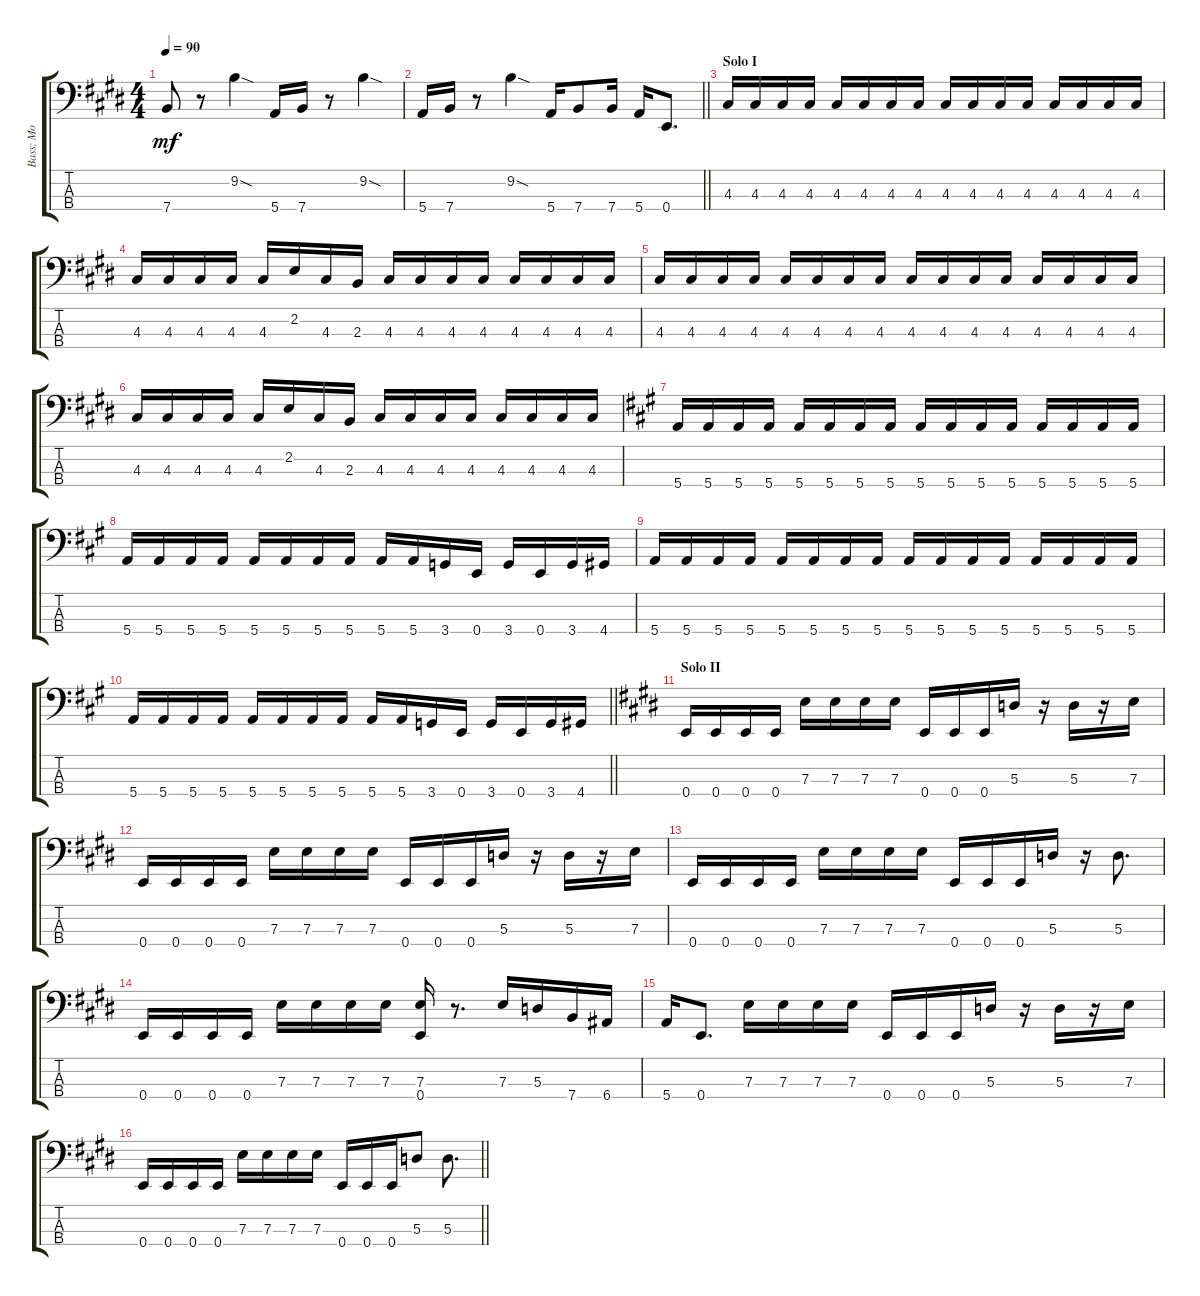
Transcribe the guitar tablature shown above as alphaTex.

\track ("Bass: Mo" "Bass: Mo") {instrument electricbassfinger}
\staff {score tabs}
\tuning (G2 D2 A1 E1) {hide}
\ts (4 4)
\tempo 90
\clef f4
\ks e
7.4.8{dy mf} r.8 9.2{sod}.4 5.4.16 7.4.16 r.8 9.2{sod}.4 |
\barLineRight lightlight
5.4.16 7.4.16 r.8 9.2{sod}.4 5.4.16 7.4.8 7.4.16 5.4.16 0.4.8{d} |
\section ("" "Solo I")
4.3.16 4.3.16 4.3.16 4.3.16 4.3.16 4.3.16 4.3.16 4.3.16 4.3.16 4.3.16 4.3.16 4.3.16 4.3.16 4.3.16 4.3.16 4.3.16 |
4.3.16 4.3.16 4.3.16 4.3.16 4.3.16 2.2.16 4.3.16 2.3.16 4.3.16 4.3.16 4.3.16 4.3.16 4.3.16 4.3.16 4.3.16 4.3.16 |
4.3.16 4.3.16 4.3.16 4.3.16 4.3.16 4.3.16 4.3.16 4.3.16 4.3.16 4.3.16 4.3.16 4.3.16 4.3.16 4.3.16 4.3.16 4.3.16 |
4.3.16 4.3.16 4.3.16 4.3.16 4.3.16 2.2.16 4.3.16 2.3.16 4.3.16 4.3.16 4.3.16 4.3.16 4.3.16 4.3.16 4.3.16 4.3.16 |
\ks a
5.4.16 5.4.16 5.4.16 5.4.16 5.4.16 5.4.16 5.4.16 5.4.16 5.4.16 5.4.16 5.4.16 5.4.16 5.4.16 5.4.16 5.4.16 5.4.16 |
5.4.16 5.4.16 5.4.16 5.4.16 5.4.16 5.4.16 5.4.16 5.4.16 5.4.16 5.4.16 3.4.16 0.4.16 3.4.16 0.4.16 3.4.16 4.4.16 |
5.4.16 5.4.16 5.4.16 5.4.16 5.4.16 5.4.16 5.4.16 5.4.16 5.4.16 5.4.16 5.4.16 5.4.16 5.4.16 5.4.16 5.4.16 5.4.16 |
\barLineRight lightlight
5.4.16 5.4.16 5.4.16 5.4.16 5.4.16 5.4.16 5.4.16 5.4.16 5.4.16 5.4.16 3.4.16 0.4.16 3.4.16 0.4.16 3.4.16 4.4.16 |
\section ("" "Solo II")
\ks e
0.4.16 0.4.16 0.4.16 0.4.16 7.3.16 7.3.16 7.3.16 7.3.16 0.4.16 0.4.16 0.4.16 5.3.16 r.16 5.3.16 r.16 7.3.16 |
0.4.16 0.4.16 0.4.16 0.4.16 7.3.16 7.3.16 7.3.16 7.3.16 0.4.16 0.4.16 0.4.16 5.3.16 r.16 5.3.16 r.16 7.3.16 |
0.4.16 0.4.16 0.4.16 0.4.16 7.3.16 7.3.16 7.3.16 7.3.16 0.4.16 0.4.16 0.4.16 5.3.16 r.16 5.3.8{d} |
0.4.16 0.4.16 0.4.16 0.4.16 7.3.16 7.3.16 7.3.16 7.3.16 (7.3 0.4).16 r.8{d} 7.3.16 5.3.16 7.4.16 6.4.16 |
5.4.16 0.4.8{d} 7.3.16 7.3.16 7.3.16 7.3.16 0.4.16 0.4.16 0.4.16 5.3.16 r.16 5.3.16 r.16 7.3.16 |
\barLineRight lightlight
0.4.16 0.4.16 0.4.16 0.4.16 7.3.16 7.3.16 7.3.16 7.3.16 0.4.16 0.4.16 0.4.16 5.3.8 5.3.8{d}
